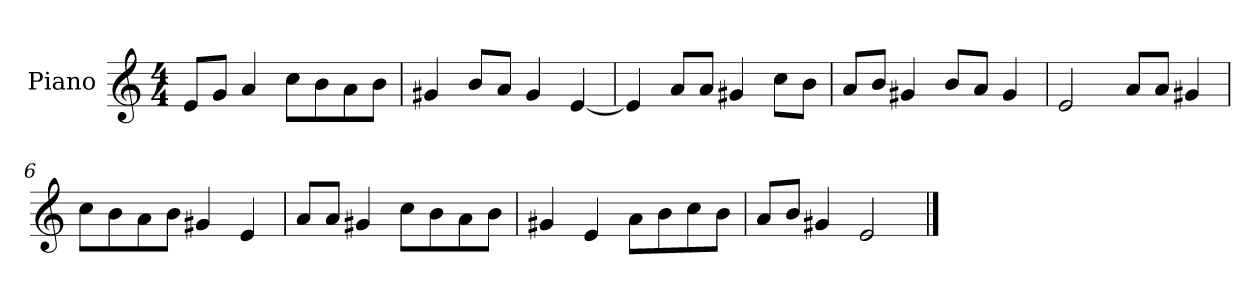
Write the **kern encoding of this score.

**kern
*part1
*staff1
*I"Piano
*I'P-no
*clefG2
*k[]
*M4/4
*MM90
=1
8e/L
8g/J
4a/
8cc\L
8b\
8a\
8b\J
=2
4g#X/
8b/L
8a/J
4g#/
[4e/
=3
4e/]
8a/L
8a/J
4g#X/
8cc\L
8b\J
=4
8a/L
8b/J
4g#X/
8b/L
8a/J
4g#/
=5
2e/
8a/L
8a/J
4g#X/
=6
8cc\L
8b\
8a\
8b\J
4g#X/
4e/
!!LO:LB:g=z
=7
8a/L
8a/J
4g#X/
8cc\L
8b\
8a\
8b\J
=8
4g#X/
4e/
8a\L
8b\
8cc\
8b\J
=9
8a/L
8b/J
4g#X/
2e/
==
*-
